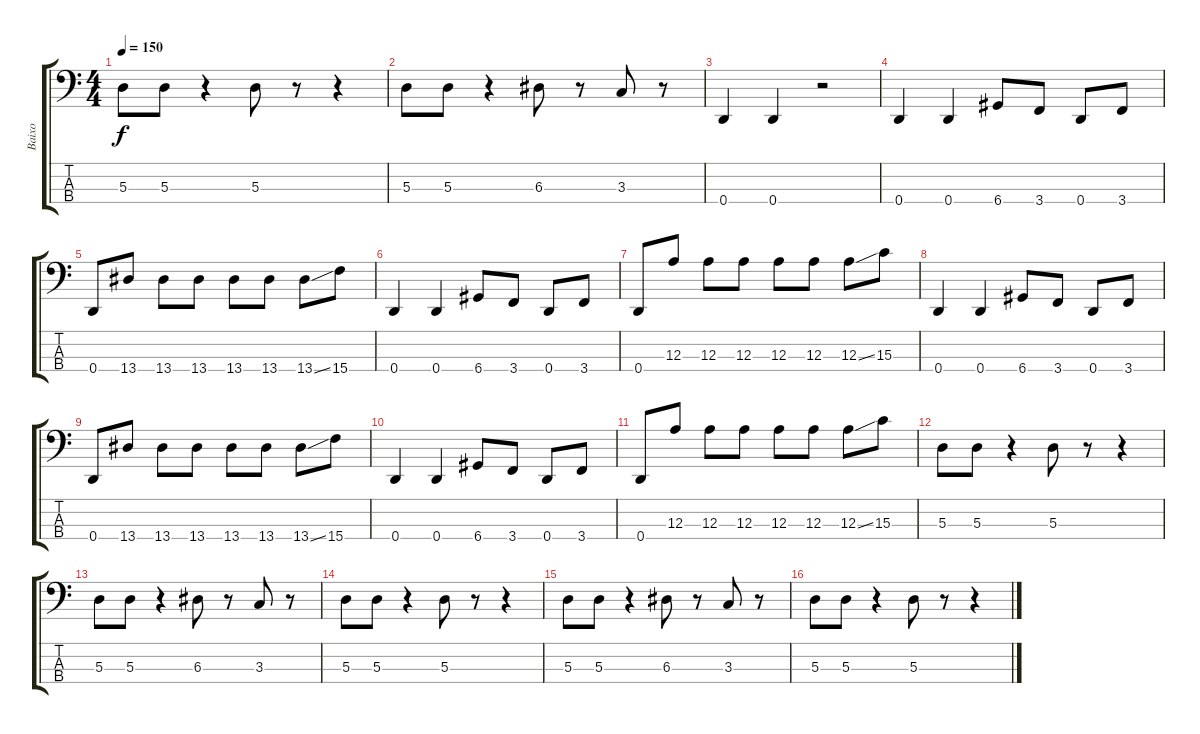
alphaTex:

\track ("Baixo" "Baixo") {instrument electricbasspick}
\staff {score tabs}
\tuning (G2 D2 A1 D1) {hide}
\ts (4 4)
\tempo 150
\clef f4
\ks c
5.3.8{dy f} 5.3.8 r.4 5.3.8 r.8 r.4 |
5.3.8 5.3.8 r.4 6.3.8 r.8 3.3.8 r.8 |
0.4.4 0.4.4 r.2 |
0.4.4 0.4.4 6.4.8 3.4.8 0.4.8 3.4.8 |
0.4.8 13.4.8 13.4.8 13.4.8 13.4.8 13.4.8 13.4{ss}.8 15.4.8 |
0.4.4 0.4.4 6.4.8 3.4.8 0.4.8 3.4.8 |
0.4.8 12.3.8 12.3.8 12.3.8 12.3.8 12.3.8 12.3{ss}.8 15.3.8 |
0.4.4 0.4.4 6.4.8 3.4.8 0.4.8 3.4.8 |
0.4.8 13.4.8 13.4.8 13.4.8 13.4.8 13.4.8 13.4{ss}.8 15.4.8 |
0.4.4 0.4.4 6.4.8 3.4.8 0.4.8 3.4.8 |
0.4.8 12.3.8 12.3.8 12.3.8 12.3.8 12.3.8 12.3{ss}.8 15.3.8 |
5.3.8 5.3.8 r.4 5.3.8 r.8 r.4 |
5.3.8 5.3.8 r.4 6.3.8 r.8 3.3.8 r.8 |
5.3.8 5.3.8 r.4 5.3.8 r.8 r.4 |
5.3.8 5.3.8 r.4 6.3.8 r.8 3.3.8 r.8 |
5.3.8 5.3.8 r.4 5.3.8 r.8 r.4
